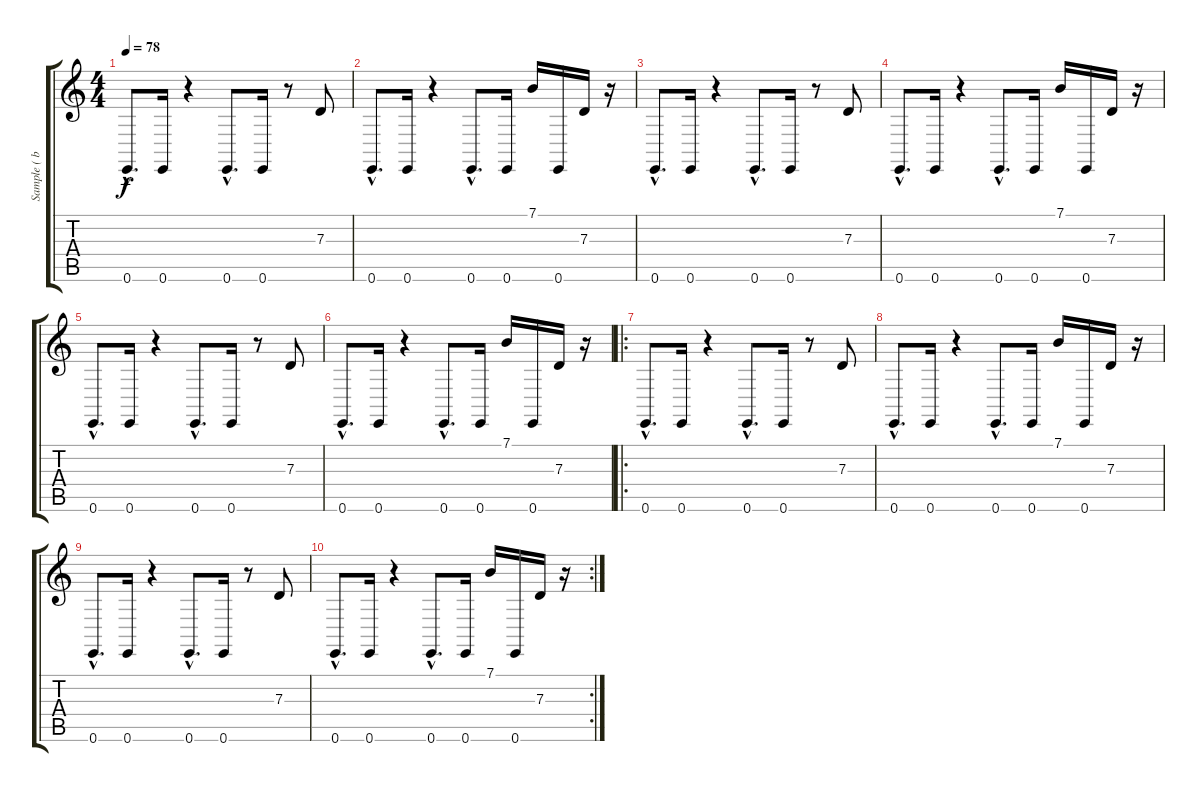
\track ("Sample ( boum )" "Sample ( b") {instrument taikodrum}
\staff {score tabs}
\tuning (E4 B3 G3 D3 A2 E2) {hide}
\ts (4 4)
\tempo 78
\clef g2
\ks c
0.6{hac}.8{d dy f instrument taikodrum} 0.6.16 r.4 0.6{hac}.8{d} 0.6.16 r.8 7.3.8 |
0.6{hac}.8{d} 0.6.16 r.4 0.6{hac}.8{d} 0.6.16 7.1.16 0.6.16 7.3.16 r.16 |
0.6{hac}.8{d} 0.6.16 r.4 0.6{hac}.8{d} 0.6.16 r.8 7.3.8 |
0.6{hac}.8{d} 0.6.16 r.4 0.6{hac}.8{d} 0.6.16 7.1.16 0.6.16 7.3.16 r.16 |
0.6{hac}.8{d} 0.6.16 r.4 0.6{hac}.8{d} 0.6.16 r.8 7.3.8 |
0.6{hac}.8{d} 0.6.16 r.4 0.6{hac}.8{d} 0.6.16 7.1.16 0.6.16 7.3.16 r.16 |
\ro
0.6{hac}.8{d} 0.6.16 r.4 0.6{hac}.8{d} 0.6.16 r.8 7.3.8 |
0.6{hac}.8{d} 0.6.16 r.4 0.6{hac}.8{d} 0.6.16 7.1.16 0.6.16 7.3.16 r.16 |
0.6{hac}.8{d} 0.6.16 r.4 0.6{hac}.8{d} 0.6.16 r.8 7.3.8 |
\rc 2
0.6{hac}.8{d} 0.6.16 r.4 0.6{hac}.8{d} 0.6.16 7.1.16 0.6.16 7.3.16 r.16
